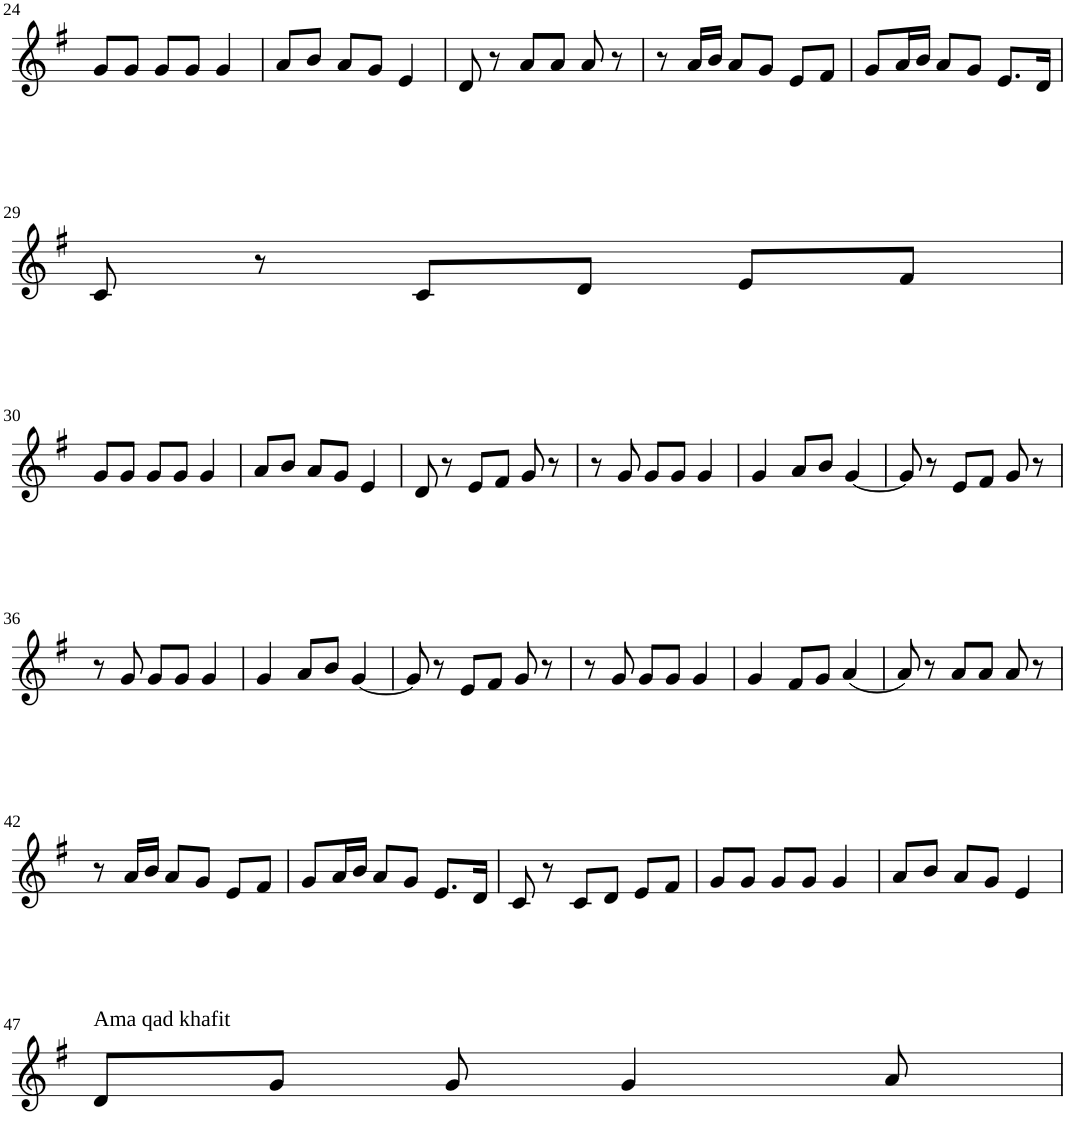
**kern
*part1
*staff1
*I"Violin
!!LO:PB:g=z
*clefG2
*k[f#]
*G:
*M3/4
=24
8g/L
8g/J
8g/L
8g/J
4g/
=25
8a/L
8b/J
8a/L
8g/J
4e/
=26
8d/
8r
8a/L
8a/J
8a/
8r
=27
8r
16a/LL
16b/JJ
8a/L
8g/J
8e/L
8f#/J
=28
8g/L
16a/L
16b/JJ
8a/L
8g/J
8.e/L
16d/Jk
!!LO:LB:g=z
=29
8c/
8r
8c/L
8d/J
8e/L
8f#/J
!!LO:LB:g=z
=30
8g/L
8g/J
8g/L
8g/J
4g/
=31
8a/L
8b/J
8a/L
8g/J
4e/
=32
8d/
8r
8e/L
8f#/J
8g/
8r
=33
8r
8g/
8g/L
8g/J
4g/
=34
4g/
8a/L
8b/J
[4g/
=35
8g/]
8r
8e/L
8f#/J
8g/
8r
!!LO:LB:g=z
=36
8r
8g/
8g/L
8g/J
4g/
=37
4g/
8a/L
8b/J
[4g/
=38
8g/]
8r
8e/L
8f#/J
8g/
8r
=39
8r
8g/
8g/L
8g/J
4g/
=40
4g/
8f#/L
8g/J
(4a/
=41
8a/)
8r
8a/L
8a/J
8a/
8r
!!LO:LB:g=z
=42
8r
16a/LL
16b/JJ
8a/L
8g/J
8e/L
8f#/J
=43
8g/L
16a/L
16b/JJ
8a/L
8g/J
8.e/L
16d/Jk
=44
8c/
8r
8c/L
8d/J
8e/L
8f#/J
=45
8g/L
8g/J
8g/L
8g/J
4g/
=46
8a/L
8b/J
8a/L
8g/J
4e/
!!LO:LB:g=z
=47
!LO:TX:a:t=Ama qad khafit
8d/L
8g/J
8g/
4g/
8a/
=
*-
